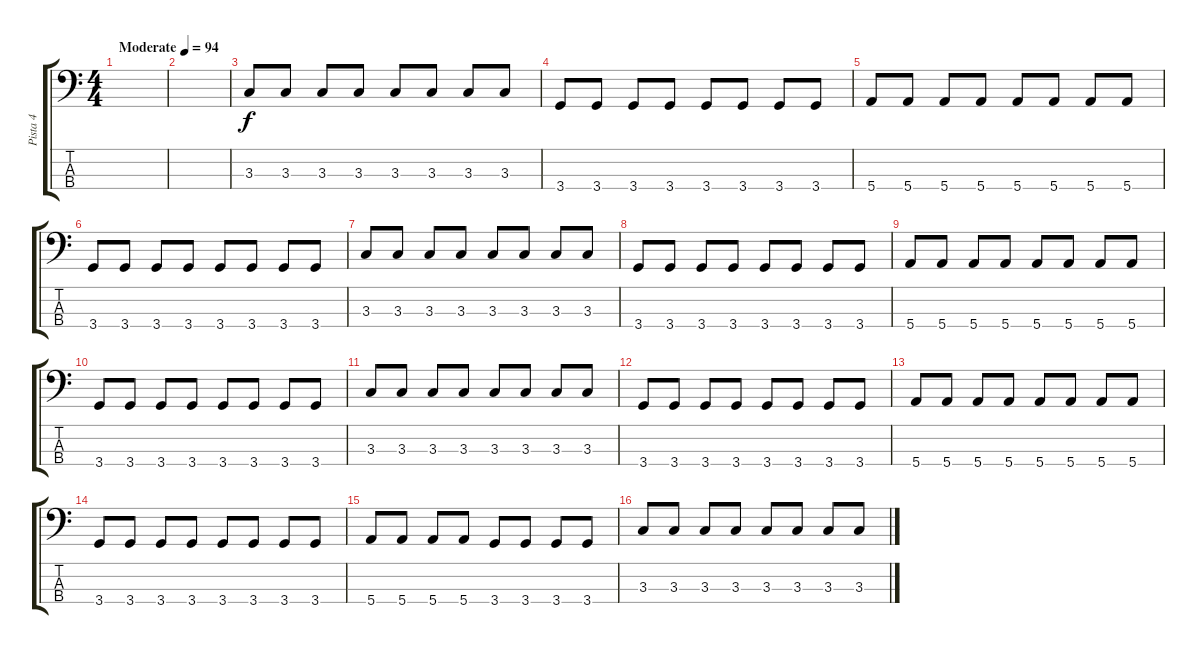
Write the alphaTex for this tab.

\track ("Pista 4" "Pista 4") {instrument electricbassfinger}
\staff {score tabs}
\tuning (G2 D2 A1 E1) {hide}
\ts (4 4)
\tempo (94 "Moderate")
\clef f4
\ks c
|
|
3.3.8 3.3.8 3.3.8 3.3.8 3.3.8 3.3.8 3.3.8 3.3.8 |
3.4.8 3.4.8 3.4.8 3.4.8 3.4.8 3.4.8 3.4.8 3.4.8 |
5.4.8 5.4.8 5.4.8 5.4.8 5.4.8 5.4.8 5.4.8 5.4.8 |
3.4.8 3.4.8 3.4.8 3.4.8 3.4.8 3.4.8 3.4.8 3.4.8 |
3.3.8 3.3.8 3.3.8 3.3.8 3.3.8 3.3.8 3.3.8 3.3.8 |
3.4.8 3.4.8 3.4.8 3.4.8 3.4.8 3.4.8 3.4.8 3.4.8 |
5.4.8 5.4.8 5.4.8 5.4.8 5.4.8 5.4.8 5.4.8 5.4.8 |
3.4.8 3.4.8 3.4.8 3.4.8 3.4.8 3.4.8 3.4.8 3.4.8 |
3.3.8 3.3.8 3.3.8 3.3.8 3.3.8 3.3.8 3.3.8 3.3.8 |
3.4.8 3.4.8 3.4.8 3.4.8 3.4.8 3.4.8 3.4.8 3.4.8 |
5.4.8 5.4.8 5.4.8 5.4.8 5.4.8 5.4.8 5.4.8 5.4.8 |
3.4.8 3.4.8 3.4.8 3.4.8 3.4.8 3.4.8 3.4.8 3.4.8 |
5.4.8 5.4.8 5.4.8 5.4.8 3.4.8 3.4.8 3.4.8 3.4.8 |
3.3.8 3.3.8 3.3.8 3.3.8 3.3.8 3.3.8 3.3.8 3.3.8
